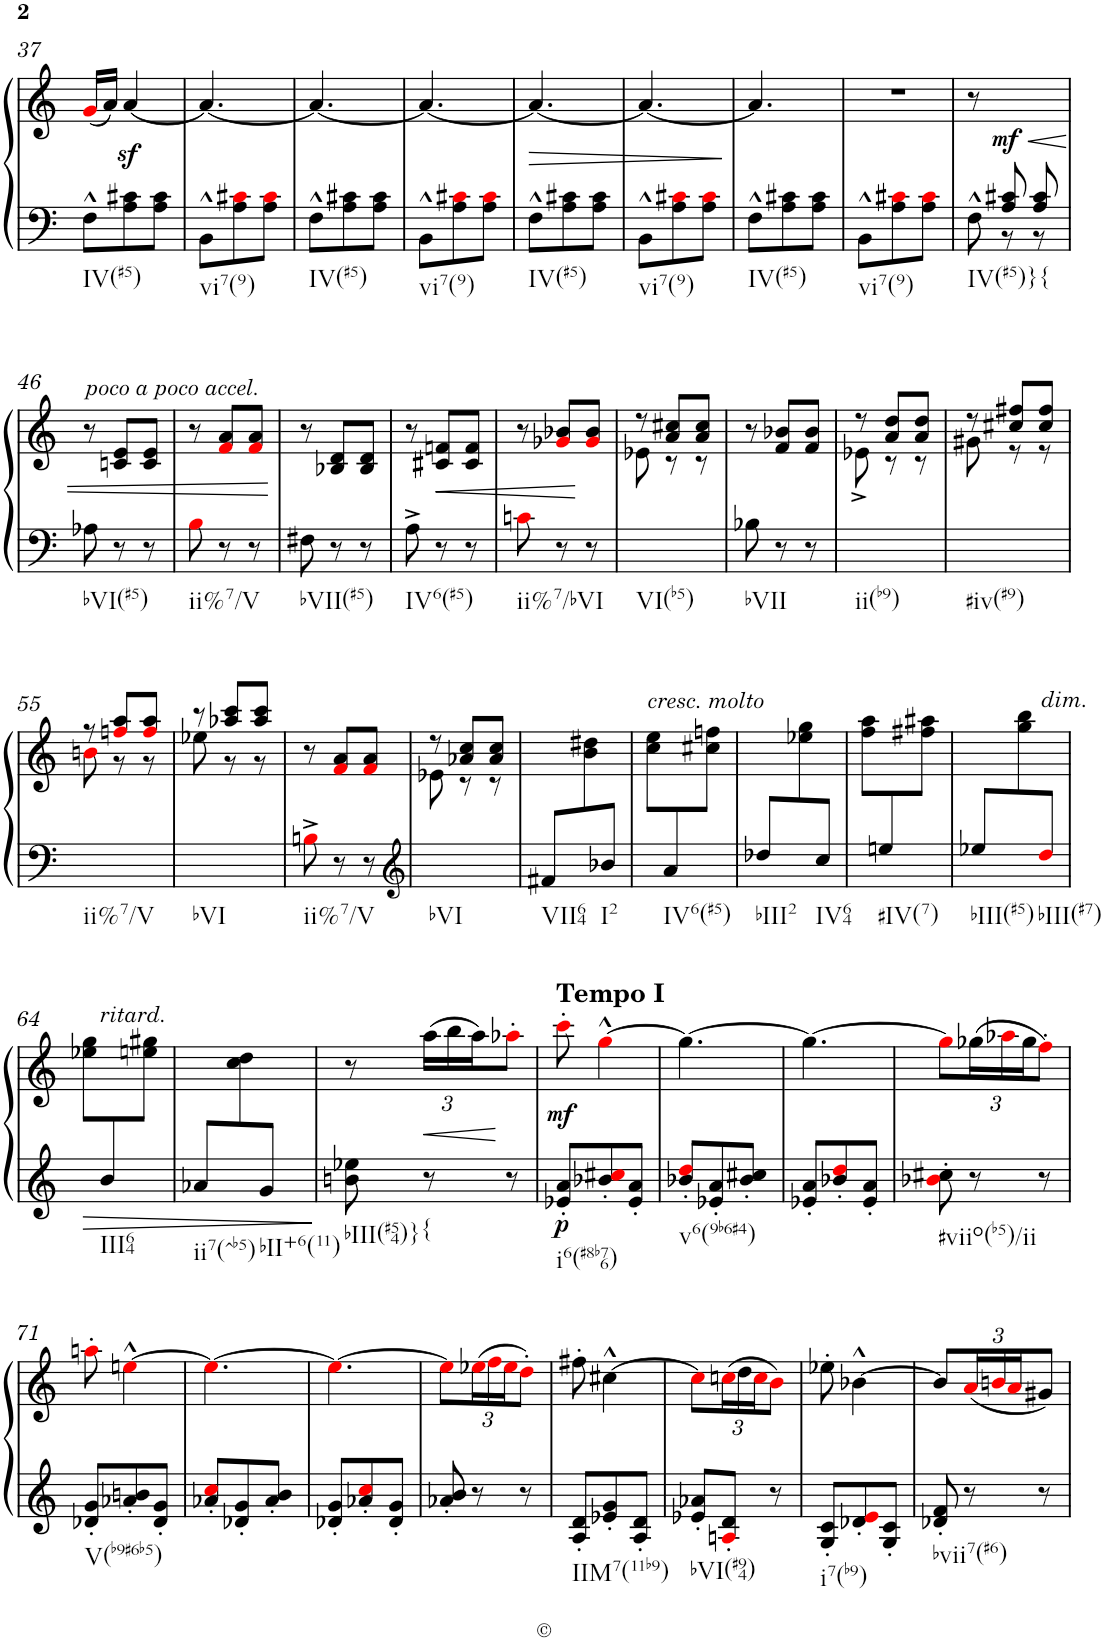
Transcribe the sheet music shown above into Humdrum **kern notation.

**kern	**kern	**dynam
*part1	*part1	*part1
*staff2	*staff1	*staff1/2
*I"Piano	*	*
*I'Pno.	*	*
!!LO:PB:g=z
*clefF4	*clefG2	*
*k[]	*k[]	*
*M3/8	*M3/8	*
=37	=37	=37
!LO:TX:b:t=IV(#5)	!	!
8F^^\L	(<16gi/LL	.
.	16a/JJ)	.
8A\ 8c#X\	[4az</	.
8A\ 8c#\J	.	.
=38	=38	=38
!LO:TX:b:t=vi7(9)	!	!
8BB^^\L	4.a/_	.
8A\ 8c#Xi\	.	.
8A\ 8c#i\J	.	.
=39	=39	=39
!LO:TX:b:t=IV(#5)	!	!
8F^^\L	4.a/_	.
8A\ 8c#X\	.	.
8A\ 8c#\J	.	.
=40	=40	=40
!LO:TX:b:t=vi7(9)	!	!
8BB^^\L	4.a/_	.
8A\ 8c#Xi\	.	.
8A\ 8c#i\J	.	.
=41	=41	=41
!LO:TX:b:t=IV(#5)	!	!
!	!	!LO:HP:b
8F^^\L	4.a/_	>
8A\ 8c#X\	.	.
8A\ 8c#\J	.	.
=42	=42	=42
!LO:TX:b:t=vi7(9)	!	!
8BB^^\L	4.a/_	.
8A\ 8c#Xi\	.	.
8A\ 8c#i\J	.	.
.	.	]
=43	=43	=43
!LO:TX:b:t=IV(#5)	!	!
8F^^\L	4.a/]	.
8A\ 8c#X\	.	.
8A\ 8c#\J	.	.
=44	=44	=44
!LO:TX:b:t=vi7(9)	!	!
8BB^^\L	4.r	.
8A\ 8c#Xi\	.	.
8A\ 8c#i\J	.	.
=45	=45	=45
*^	*	*
!LO:TX:b:t=IV(#5)}{	!	!	!
8F^^\	8ryy	8r	.
!	!	!	!LO:HP:b
!	!	!	!LO:DY:n=1:b
8A/ 8c#X/	8r	4ryy	< mf
8A/ 8c#/	8r	.	.
!!LO:LB:g=z
=46	=46	=46	=46
!	!	!LO:TX:a:i:t=poco a poco accel.	!
!LO:TX:b:t=bVI(#5)	!	!	!
*v	*v	*	*
8A-X\	8r	.
8r	8cn/ 8e/L	.
8r	8c/ 8e/J	.
=47	=47	=47
!LO:TX:b:t=ii%7/V	!	!
8Bi\	8r	.
8r	8fi/ 8a/L	.
8r	8fi/ 8a/J	.
.	.	[
=48	=48	=48
!LO:TX:b:t=bVII(#5)	!	!
8F#X\	8r	.
8r	8B-X/ 8d/L	.
8r	8B-/ 8d/J	.
=49	=49	=49
!LO:TX:b:t=IV6(#5)	!	!
8A^\	8r	.
!	!	!LO:HP:b
8r	8c#X/ 8fn/L	<
8r	8c#/ 8f/J	.
=50	=50	=50
!LO:TX:b:t=ii%7/bVI	!	!
8cni\	8r	.
8r	8g-Xi/ 8b-X/L	.
8r	8g-i/ 8b-/J	[
=51	=51	=51
*	*^	*
!LO:TX:b:t=VI(b5)	!	!	!
4.ryy	8r	8e-X\	.
.	8a/ 8cc#X/L	8r	.
.	8a/ 8cc#/J	8r	.
=52	=52	=52	=52
!LO:TX:b:t=bVII	!	!	!
*	*v	*v	*
8B-X\	8r	.
8r	8f/ 8b-X/L	.
8r	8f/ 8b-/J	.
=53	=53	=53
*	*^	*
!LO:TX:b:t=ii(b9)	!	!	!
4.ryy	8r	8e-X^\	.
.	8a/ 8dd/L	8r	.
.	8a/ 8dd/J	8r	.
=54	=54	=54	=54
!LO:TX:b:t=#iv(#9)	!	!	!
4.ryy	8r	8g#X\	.
.	8cc#X/ 8ff#X/L	8r	.
.	8cc#/ 8ff#/J	8r	.
!!LO:LB:g=z	!!
=55	=55	=55	=55
!LO:TX:b:t=ii%7/V	!	!	!
4.ryy	8r	8bni\	.
.	8ffni/ 8aa/L	8r	.
.	8ffi/ 8aa/J	8r	.
=56	=56	=56	=56
!LO:TX:b:t=bVI	!	!	!
4.ryy	8r	8ee-X\	.
.	8aa-X/ 8ccc/L	8r	.
.	8aa-/ 8ccc/J	8r	.
=57	=57	=57	=57
!LO:TX:b:t=ii%7/V	!	!	!
*	*v	*v	*
8Bn^i\	8r	.
8r	8fi/ 8a/L	.
8r	8fi/ 8a/J	.
=58	=58	=58
*clefG2	*	*
*	*^	*
!LO:TX:b:t=bVI	!	!	!
4.ryy	8r	8e-X\	.
.	8a-X/ 8cc/L	8r	.
.	8a-/ 8cc/J	8r	.
=59	=59	=59	=59
!LO:TX:b:t=VII64	!	!	!
8f#X/L	4.ryy	8ryy	.
8ryy	.	8b\ 8dd#X\	.
!LO:TX:b:t=I2	!	!	!
8b-X/J	.	8ryy	.
=60	=60	=60	=60
*^	*	*	*
!	!	!LO:TX:a:i:t=cresc. molto	!	!
!LO:TX:b:t=IV6(#5)	!	!	!	!
*	*	*v	*v	*
8ryy	4.ryy	8cc\ 8ee\L	.
8a/	.	8ryy	.
8ryy	.	8cc#X\ 8ffn\J	.
*v	*v	*	*
=61	=61	=61
*	*^	*
!LO:TX:b:t=bIII2	!	!	!
8dd-X/L	4.ryy	8ryy	.
8ryy	.	8ee-X\ 8gg\	.
!LO:TX:b:t=IV64	!	!	!
8cc/J	.	8ryy	.
=62	=62	=62	=62
*^	*	*	*
!LO:TX:b:t=#IV(7)	!	!	!	!
*	*	*v	*v	*
8ryy	4.ryy	8ff\ 8aa\L	.
8een/	.	8ryy	.
8ryy	.	8ff#X\ 8aa#X\J	.
=63	=63	=63	=63
!LO:TX:b:t=bIII(#5)	!	!	!
!LO:TX:b:t=bIII(#7)	!	!	!
8ee-X/L	4.ryy	8ryy	.
!	!	!LO:TX:a:i:t=dim.	!
8ryy	.	8gg\ 8bb\	.
8ddi/J	.	8ryy	.
!!LO:LB:g=z
=64	=64	=64	=64
!LO:TX:b:t=III64	!	!	!
8ryy	4.ryy	8ee-X\ 8gg\L	.
!	!	!LO:TX:a:i:t=ritard.	!
8b/	.	8ryy	.
8ryy	.	8een\ 8gg#X\J	.
*v	*v	*	*
=65	=65	=65
*	*^	*
!LO:TX:b:t=ii7(^b5)	!	!	!
8a-X/L	4.ryy	8ryy	.
8ryy	.	8cc\ 8dd\	.
!LO:TX:b:t=bII+6(11)	!	!	!
8g/J	.	8ryy	.
=66	=66	=66	=66
!LO:TX:b:t=bIII(#54)}	!	!	!
*	*v	*v	*
8bn\ 8ee-X\	8r	.
*	*Xbrackettup	*
!LO:TX:b:t={	!	!
!	!	!LO:HP:b
8r	(>24aa\LL	<
.	24bb\	.
.	24aa\J)	.
8r	8aa-X'i\J	[
=67	=67	=67
!	!LO:TX:a:B:t=Tempo I	!
!LO:TX:b:t=i6(#8b76)	!	!
!	!	!LO:DY:b=2
!	!	!LO:DY:n=1:b
8e-X/' 8a/'L	8ccc'i\	p mf
8b-X/' 8cc#Xi/'	[4gg^^i\	.
8e-/' 8a/'J	.	.
=68	=68	=68
!LO:TX:b:t=v6(9b6#4)	!	!
8b-X/' 8ddi/'L	4.gg\_	.
8e-X/' 8a/'	.	.
8b-/' 8cc#X/'J	.	.
=69	=69	=69
8e-X/' 8a/'L	4.gg\_	.
8b-X/' 8ddi/'	.	.
8e-/' 8a/'J	.	.
=70	=70	=70
!LO:TX:b:t=#viio(b5)/ii	!	!
8b-Xi\' 8cc#X\'	8ggi\L]	.
8r	(>24gg-X\L	.
.	24aa-Xi\	.
.	24gg-\J	.
8r	8ff'i\J)	.
!!LO:LB:g=z
=71	=71	=71
!LO:TX:b:t=V(b9#6b5)	!	!
8d-X/' 8g/'L	8aan'i\	.
8a-X/' 8bn/'	[4een^^i\	.
8d-/' 8g/'J	.	.
=72	=72	=72
8a-X/' 8cci/'L	4.eei\_	.
8d-X/' 8g/'	.	.
8a-/' 8b/'J	.	.
=73	=73	=73
8d-X/' 8g/'L	4.eei\_	.
8a-X/' 8cci/'	.	.
8d-/' 8g/'J	.	.
=74	=74	=74
8a-X/' 8b/'	8eei\L]	.
8r	(>24ee-Xi\L	.
.	24ffi\	.
.	24ee-i\J	.
8r	8dd'i\J)	.
=75	=75	=75
!LO:TX:b:t=IIM7(11b9)	!	!
8A/' 8d/'L	8ff#X'\	.
8e-X/' 8g/'	[4cc#X^^\	.
8A/' 8d/'J	.	.
=76	=76	=76
!LO:TX:b:t=bVI(#94)	!	!
8e-X/' 8a-X/'L	8cc#i\L]	.
8Ani/' 8d/'J	(>24ccni\L	.
.	24dd\	.
.	24cci\J	.
8r	8bi\J)	.
=77	=77	=77
!LO:TX:b:t=i7(b9)	!	!
8G/' 8c/'L	8ee-X'\	.
8d-X/' 8ei/'	[4b-X^^\	.
8G/' 8c/'J	.	.
=78	=78	=78
!LO:TX:b:t=bvii7(#6)	!	!
8d-X/' 8f/'	8b-/L]	.
8r	(<24ai/L	.
.	24bni/	.
.	24ai/J	.
8r	8g#X/J)	.
=	=	=
*-	*-	*-
